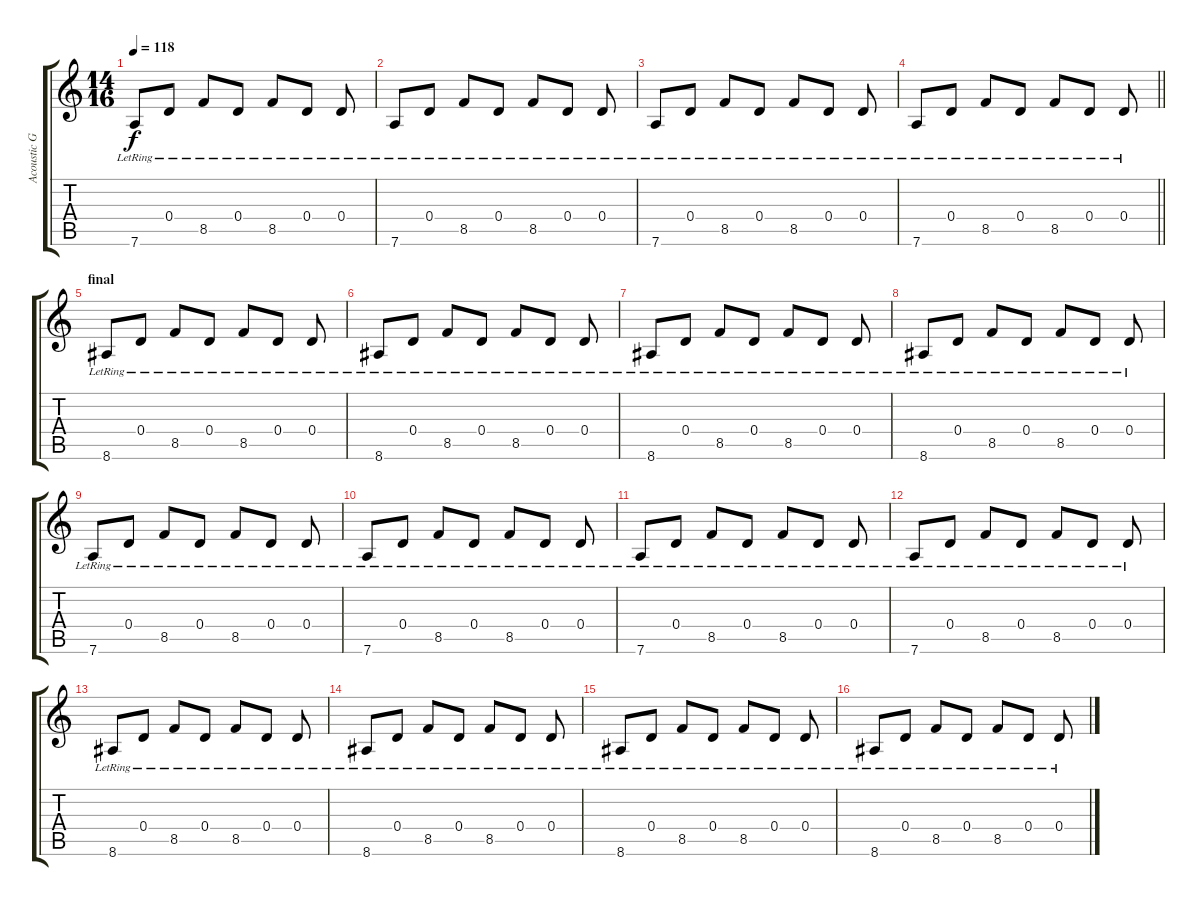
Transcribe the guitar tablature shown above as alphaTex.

\track ("Acoustic Guitar (Mike Sullivan)" "Acoustic G") {instrument acousticguitarsteel}
\staff {score tabs}
\tuning (E4 B3 G3 D3 A2 D2) {hide}
\ts (14 16)
\tempo 118
\clef g2
\ks c
7.6{lr}.8{dy f} 0.4{lr}.8 8.5{lr}.8 0.4{lr}.8 8.5{lr}.8 0.4{lr}.8 0.4{lr}.8 |
7.6{lr}.8 0.4{lr}.8 8.5{lr}.8 0.4{lr}.8 8.5{lr}.8 0.4{lr}.8 0.4{lr}.8 |
7.6{lr}.8 0.4{lr}.8 8.5{lr}.8 0.4{lr}.8 8.5{lr}.8 0.4{lr}.8 0.4{lr}.8 |
\barLineRight lightlight
7.6{lr}.8 0.4{lr}.8 8.5{lr}.8 0.4{lr}.8 8.5{lr}.8 0.4{lr}.8 0.4{lr}.8 |
\section ("" "final")
8.6{lr}.8 0.4{lr}.8 8.5{lr}.8 0.4{lr}.8 8.5{lr}.8 0.4{lr}.8 0.4{lr}.8 |
8.6{lr}.8 0.4{lr}.8 8.5{lr}.8 0.4{lr}.8 8.5{lr}.8 0.4{lr}.8 0.4{lr}.8 |
8.6{lr}.8 0.4{lr}.8 8.5{lr}.8 0.4{lr}.8 8.5{lr}.8 0.4{lr}.8 0.4{lr}.8 |
8.6{lr}.8 0.4{lr}.8 8.5{lr}.8 0.4{lr}.8 8.5{lr}.8 0.4{lr}.8 0.4{lr}.8 |
7.6{lr}.8 0.4{lr}.8 8.5{lr}.8 0.4{lr}.8 8.5{lr}.8 0.4{lr}.8 0.4{lr}.8 |
7.6{lr}.8 0.4{lr}.8 8.5{lr}.8 0.4{lr}.8 8.5{lr}.8 0.4{lr}.8 0.4{lr}.8 |
7.6{lr}.8 0.4{lr}.8 8.5{lr}.8 0.4{lr}.8 8.5{lr}.8 0.4{lr}.8 0.4{lr}.8 |
7.6{lr}.8 0.4{lr}.8 8.5{lr}.8 0.4{lr}.8 8.5{lr}.8 0.4{lr}.8 0.4{lr}.8 |
8.6{lr}.8 0.4{lr}.8 8.5{lr}.8 0.4{lr}.8 8.5{lr}.8 0.4{lr}.8 0.4{lr}.8 |
8.6{lr}.8 0.4{lr}.8 8.5{lr}.8 0.4{lr}.8 8.5{lr}.8 0.4{lr}.8 0.4{lr}.8 |
8.6{lr}.8 0.4{lr}.8 8.5{lr}.8 0.4{lr}.8 8.5{lr}.8 0.4{lr}.8 0.4{lr}.8 |
8.6{lr}.8 0.4{lr}.8 8.5{lr}.8 0.4{lr}.8 8.5{lr}.8 0.4{lr}.8 0.4{lr}.8
